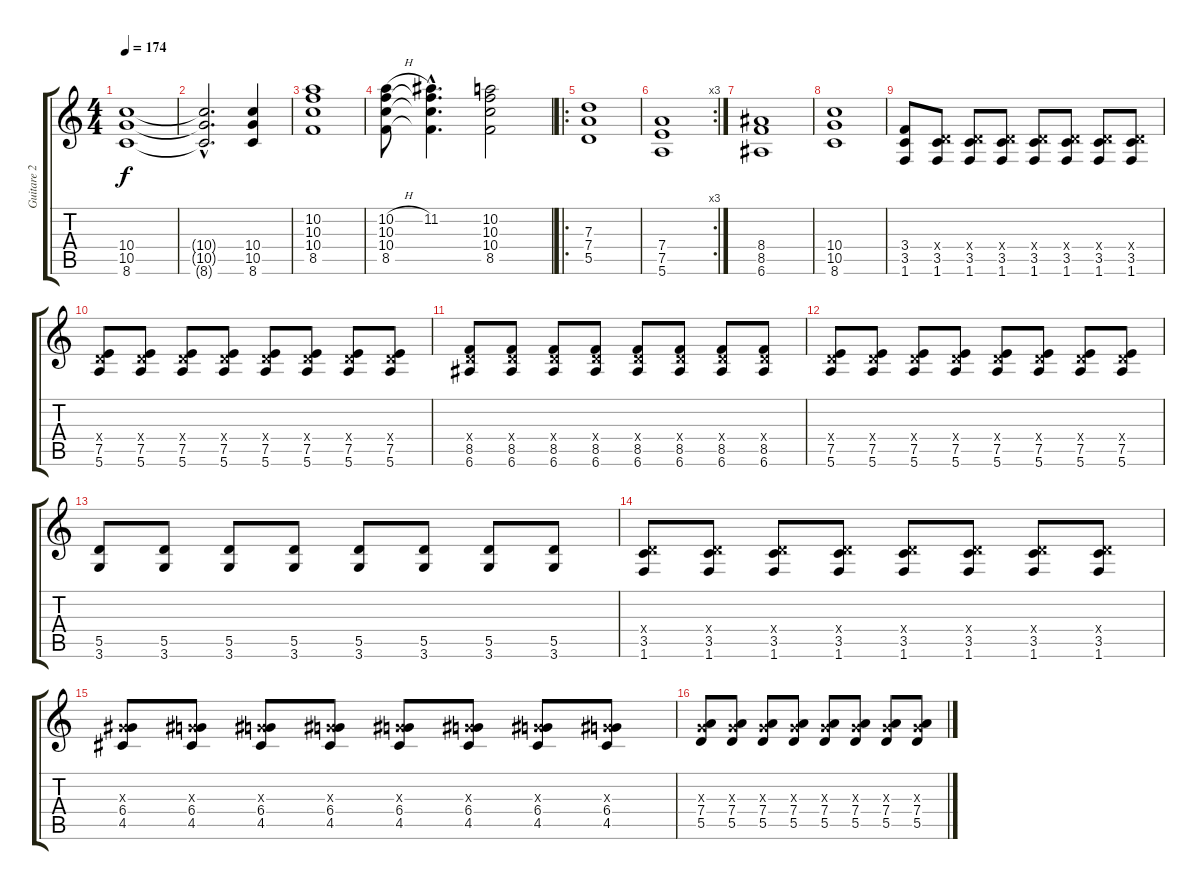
\track ("Guitare 2" "Guitare 2") {instrument distortionguitar}
\staff {score tabs}
\tuning (E4 B3 G3 D3 A2 E2) {hide}
\ts (4 4)
\tempo 174
\clef g2
\ks c
(10.4 10.5 8.6).1{dy f} |
(10.4{hac t} 10.5{hac t} 8.6{hac t}).2{d} (10.4 10.5 8.6).4 |
(10.2 10.3 10.4 8.5).1 |
(10.2{h} 10.3 10.4 8.5).8 (11.2{hac} 10.3{hac t} 10.4{hac t} 8.5{hac t}).4{d} (10.2 10.3 10.4 8.5).2 |
\ro
(7.3 7.4 5.5).1 |
\rc 3
(7.4 7.5 5.6).1 |
(8.4 8.5 6.6).1 |
(10.4 10.5 8.6).1 |
(3.4 3.5 1.6).8 (0.4{x} 3.5 1.6).8 (0.4{x} 3.5 1.6).8 (0.4{x} 3.5 1.6).8 (0.4{x} 3.5 1.6).8 (0.4{x} 3.5 1.6).8 (0.4{x} 3.5 1.6).8 (0.4{x} 3.5 1.6).8 |
(0.4{x} 7.5 5.6).8 (0.4{x} 7.5 5.6).8 (0.4{x} 7.5 5.6).8 (0.4{x} 7.5 5.6).8 (0.4{x} 7.5 5.6).8 (0.4{x} 7.5 5.6).8 (0.4{x} 7.5 5.6).8 (0.4{x} 7.5 5.6).8 |
(0.4{x} 8.5 6.6).8 (0.4{x} 8.5 6.6).8 (0.4{x} 8.5 6.6).8 (0.4{x} 8.5 6.6).8 (0.4{x} 8.5 6.6).8 (0.4{x} 8.5 6.6).8 (0.4{x} 8.5 6.6).8 (0.4{x} 8.5 6.6).8 |
(0.4{x} 7.5 5.6).8 (0.4{x} 7.5 5.6).8 (0.4{x} 7.5 5.6).8 (0.4{x} 7.5 5.6).8 (0.4{x} 7.5 5.6).8 (0.4{x} 7.5 5.6).8 (0.4{x} 7.5 5.6).8 (0.4{x} 7.5 5.6).8 |
(5.5 3.6).8 (5.5 3.6).8 (5.5 3.6).8 (5.5 3.6).8 (5.5 3.6).8 (5.5 3.6).8 (5.5 3.6).8 (5.5 3.6).8 |
(0.4{x} 3.5 1.6).8 (0.4{x} 3.5 1.6).8 (0.4{x} 3.5 1.6).8 (0.4{x} 3.5 1.6).8 (0.4{x} 3.5 1.6).8 (0.4{x} 3.5 1.6).8 (0.4{x} 3.5 1.6).8 (0.4{x} 3.5 1.6).8 |
(0.3{x} 6.4 4.5).8 (0.3{x} 6.4 4.5).8 (0.3{x} 6.4 4.5).8 (0.3{x} 6.4 4.5).8 (0.3{x} 6.4 4.5).8 (0.3{x} 6.4 4.5).8 (0.3{x} 6.4 4.5).8 (0.3{x} 6.4 4.5).8 |
(0.3{x} 7.4 5.5).8 (0.3{x} 7.4 5.5).8 (0.3{x} 7.4 5.5).8 (0.3{x} 7.4 5.5).8 (0.3{x} 7.4 5.5).8 (0.3{x} 7.4 5.5).8 (0.3{x} 7.4 5.5).8 (0.3{x} 7.4 5.5).8
